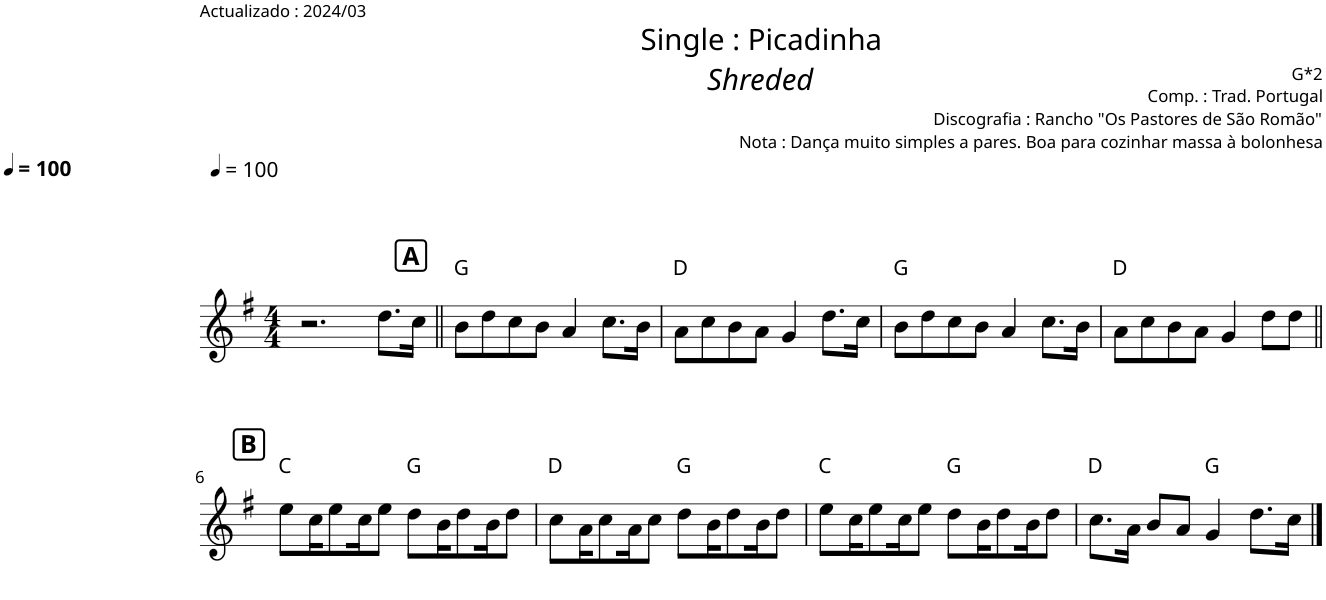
**kern	**harte
*part1	*part1
*staff1	*
*I"Piano	*
*I'Pno.	*
*clefG2	*
*k[f#]	*
*M4/4	*
*MM100	*
=1	=1
2.r	.
8.dd\L	.
16cc\Jk	.
=2||	=2||
!!LO:REH:place=s1:a:B:cj:fs=12:t=A:qo=0.5
*MM100	*
8b\L	G:maj
8dd\	.
8cc\	.
8b\J	.
4a/	.
8.cc\L	.
16b\Jk	.
=3	=3
8a\L	D:maj
8cc\	.
8b\	.
8a\J	.
4g/	.
8.dd\L	.
16cc\Jk	.
=4	=4
8b\L	G:maj
8dd\	.
8cc\	.
8b\J	.
4a/	.
8.cc\L	.
16b\Jk	.
=5	=5
8a\L	D:maj
8cc\	.
8b\	.
8a\J	.
4g/	.
8dd\L	.
8dd\J	.
!!LO:LB:g=z
!!LO:REH:place=s1:a:B:cj:fs=12:t=B
=6||	=6||
8ee\L	C:maj
16cc\K	.
8ee\	.
16cc\K	.
8ee\J	.
8dd\L	G:maj
16b\K	.
8dd\	.
16b\K	.
8dd\J	.
=7	=7
8cc\L	D:maj
16a\K	.
8cc\	.
16a\K	.
8cc\J	.
8dd\L	G:maj
16b\K	.
8dd\	.
16b\K	.
8dd\J	.
=8	=8
8ee\L	C:maj
16cc\K	.
8ee\	.
16cc\K	.
8ee\J	.
8dd\L	G:maj
16b\K	.
8dd\	.
16b\K	.
8dd\J	.
=9	=9
8.cc\L	D:maj
16a\Jk	.
8b/L	.
8a/J	.
4g/	G:maj
8.dd\L	.
16cc\Jk	.
==	==
*-	*-
